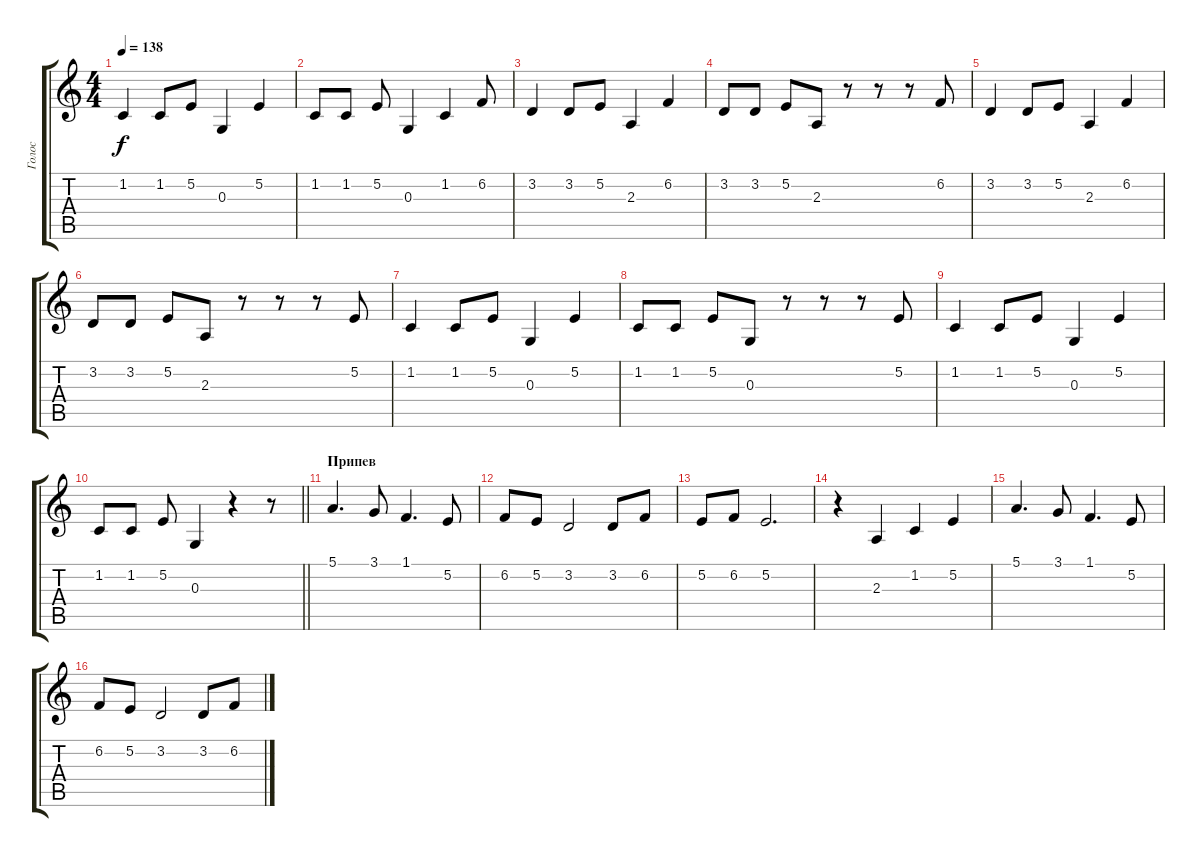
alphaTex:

\track ("Голос" "Голос") {instrument electricgrandpiano}
\staff {score tabs}
\tuning (E4 B3 G3 D3 A2 E2) {hide}
\ts (4 4)
\tempo 138
\clef g2
\ks c
1.2.4{dy f} 1.2.8 5.2.8 0.3.4 5.2.4 |
1.2.8 1.2.8 5.2.8 0.3.4 1.2.4 6.2.8 |
3.2.4 3.2.8 5.2.8 2.3.4 6.2.4 |
3.2.8 3.2.8 5.2.8 2.3.8 r.8 r.8 r.8 6.2.8 |
3.2.4 3.2.8 5.2.8 2.3.4 6.2.4 |
3.2.8 3.2.8 5.2.8 2.3.8 r.8 r.8 r.8 5.2.8 |
1.2.4 1.2.8 5.2.8 0.3.4 5.2.4 |
1.2.8 1.2.8 5.2.8 0.3.8 r.8 r.8 r.8 5.2.8 |
1.2.4 1.2.8 5.2.8 0.3.4 5.2.4 |
\barLineRight lightlight
1.2.8 1.2.8 5.2.8 0.3.4 r.4 r.8 |
\section ("" "Припев")
5.1.4{d} 3.1.8 1.1.4{d} 5.2.8 |
6.2.8 5.2.8 3.2.2 3.2.8 6.2.8 |
5.2.8 6.2.8 5.2.2{d} |
r.4 2.3.4 1.2.4 5.2.4 |
5.1.4{d} 3.1.8 1.1.4{d} 5.2.8 |
6.2.8 5.2.8 3.2.2 3.2.8 6.2.8
